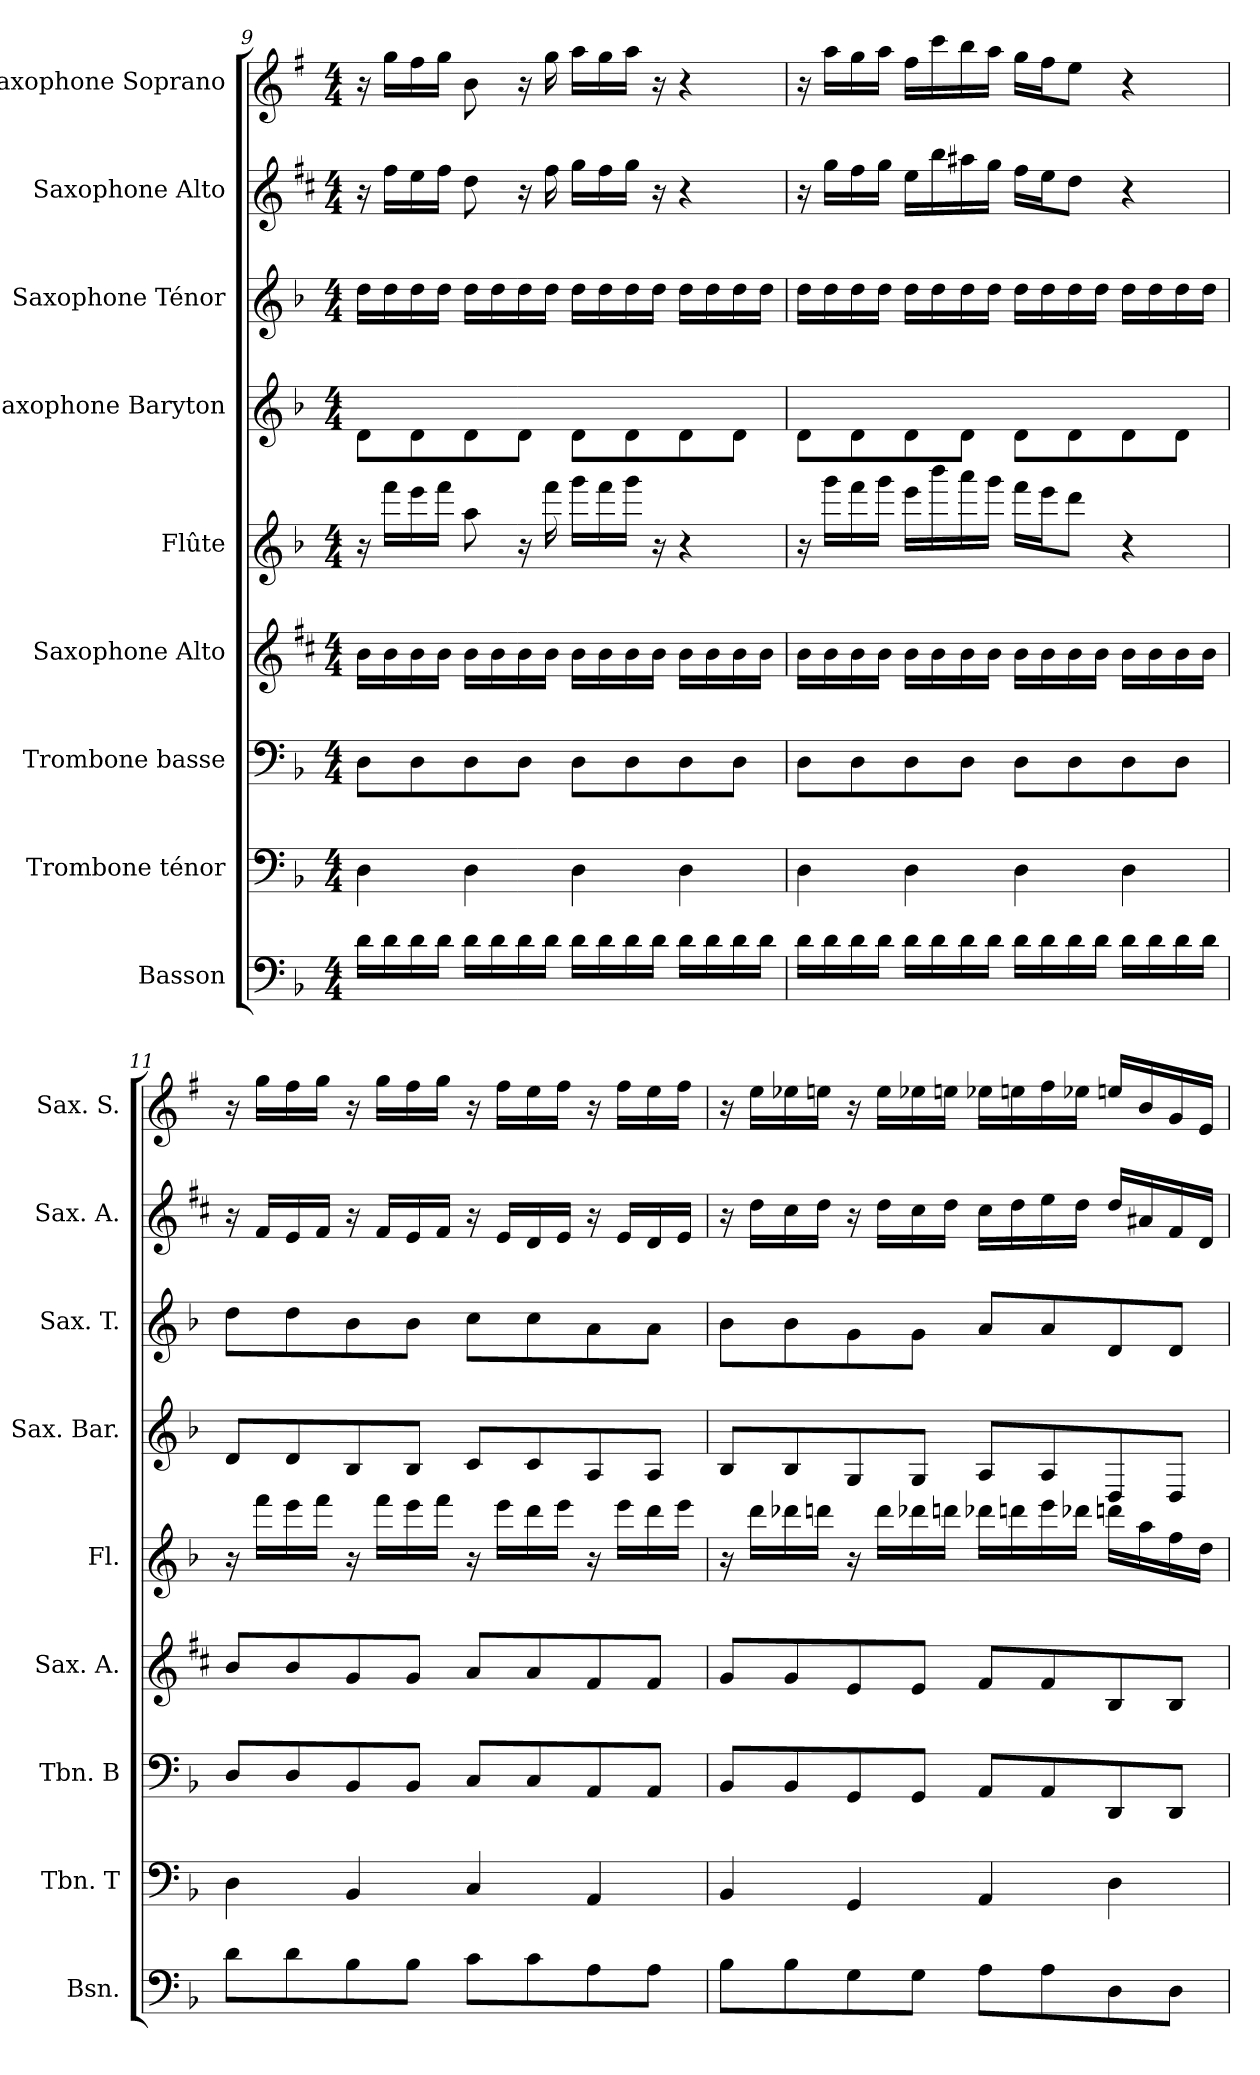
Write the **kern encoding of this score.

**kern	**kern	**kern	**kern	**kern	**kern	**kern	**kern	**kern
*part9	*part8	*part7	*part6	*part5	*part4	*part3	*part2	*part1
*staff9	*staff8	*staff7	*staff6	*staff5	*staff4	*staff3	*staff2	*staff1
*I"Basson	*I"Trombone ténor	*I"Trombone basse	*I"Saxophone Alto	*I"Flûte	*I"Saxophone Baryton	*I"Saxophone Ténor	*I"Saxophone Alto	*I"Saxophone Soprano
*I'Bsn.	*I'Tbn. T	*I'Tbn. B	*I'Sax. A.	*I'Fl.	*I'Sax. Bar.	*I'Sax. T.	*I'Sax. A.	*I'Sax. S.
!!LO:PB:g=z
*clefF4	*clefF4	*clefF4	*clefG2	*clefG2	*clefG2	*clefG2	*clefG2	*clefG2
*	*	*	*ITrd5c9	*	*ITrd12c21	*ITrd8c14	*ITrd5c9	*ITrd1c2
*k[b-]	*k[b-]	*k[b-]	*k[b-]	*k[b-]	*k[b-]	*k[b-]	*k[b-]	*k[b-]
*M4/4	*M4/4	*M4/4	*M4/4	*M4/4	*M4/4	*M4/4	*M4/4	*M4/4
=9	=9	=9	=9	=9	=9	=9	=9	=9
16d\LL	4D\	8D\L	16d\LL	16r	8D\L	16d\LL	16r	16r
16d\	.	.	16d\	16fff\LL	.	16d\	16a\LL	16ff\LL
16d\	.	8D\	16d\	16eee\	8D\	16d\	16g\	16ee\
16d\JJ	.	.	16d\JJ	16fff\JJ	.	16d\JJ	16a\JJ	16ff\JJ
16d\LL	4D\	8D\	16d\LL	8aa\	8D\	16d\LL	8f\	8a\
16d\	.	.	16d\	.	.	16d\	.	.
16d\	.	8D\J	16d\	16r	8D\J	16d\	16r	16r
16d\JJ	.	.	16d\JJ	16fff\	.	16d\JJ	16a\	16ff\
16d\LL	4D\	8D\L	16d\LL	16ggg\LL	8D\L	16d\LL	16b-\LL	16gg\LL
16d\	.	.	16d\	16fff\	.	16d\	16a\	16ff\
16d\	.	8D\	16d\	16ggg\JJ	8D\	16d\	16b-\JJ	16gg\JJ
16d\JJ	.	.	16d\JJ	16r	.	16d\JJ	16r	16r
16d\LL	4D\	8D\	16d\LL	4r	8D\	16d\LL	4r	4r
16d\	.	.	16d\	.	.	16d\	.	.
16d\	.	8D\J	16d\	.	8D\J	16d\	.	.
16d\JJ	.	.	16d\JJ	.	.	16d\JJ	.	.
!!LO:PB:g=z
=10	=10	=10	=10	=10	=10	=10	=10	=10
16d\LL	4D\	8D\L	16d\LL	16r	8D\L	16d\LL	16r	16r
16d\	.	.	16d\	16ggg\LL	.	16d\	16b-\LL	16gg\LL
16d\	.	8D\	16d\	16fff\	8D\	16d\	16a\	16ff\
16d\JJ	.	.	16d\JJ	16ggg\JJ	.	16d\JJ	16b-\JJ	16gg\JJ
16d\LL	4D\	8D\	16d\LL	16eee\LL	8D\	16d\LL	16g\LL	16ee\LL
16d\	.	.	16d\	16bbb-\	.	16d\	16dd\	16bb-\
16d\	.	8D\J	16d\	16aaa\	8D\J	16d\	16cc#X\	16aa\
16d\JJ	.	.	16d\JJ	16ggg\JJ	.	16d\JJ	16b-\JJ	16gg\JJ
16d\LL	4D\	8D\L	16d\LL	16fff\LL	8D\L	16d\LL	16a\LL	16ff\LL
16d\	.	.	16d\	16eee\J	.	16d\	16g\J	16ee\J
16d\	.	8D\	16d\	8ddd\J	8D\	16d\	8f\J	8dd\J
16d\JJ	.	.	16d\JJ	.	.	16d\JJ	.	.
16d\LL	4D\	8D\	16d\LL	4r	8D\	16d\LL	4r	4r
16d\	.	.	16d\	.	.	16d\	.	.
16d\	.	8D\J	16d\	.	8D\J	16d\	.	.
16d\JJ	.	.	16d\JJ	.	.	16d\JJ	.	.
=11	=11	=11	=11	=11	=11	=11	=11	=11
8d\L	4D\	8D/L	8d/L	16r	8D/L	8d\L	16r	16r
.	.	.	.	16fff\LL	.	.	16A/LL	16ff\LL
8d\	.	8D/	8d/	16eee\	8D/	8d\	16G/	16ee\
.	.	.	.	16fff\JJ	.	.	16A/JJ	16ff\JJ
8B-\	4BB-/	8BB-/	8B-/	16r	8BB-/	8B-\	16r	16r
.	.	.	.	16fff\LL	.	.	16A/LL	16ff\LL
8B-\J	.	8BB-/J	8B-/J	16eee\	8BB-/J	8B-\J	16G/	16ee\
.	.	.	.	16fff\JJ	.	.	16A/JJ	16ff\JJ
8c\L	4C/	8C/L	8c/L	16r	8C/L	8c\L	16r	16r
.	.	.	.	16eee\LL	.	.	16G/LL	16ee\LL
8c\	.	8C/	8c/	16ddd\	8C/	8c\	16F/	16dd\
.	.	.	.	16eee\JJ	.	.	16G/JJ	16ee\JJ
8A\	4AA/	8AA/	8A/	16r	8AA/	8A\	16r	16r
.	.	.	.	16eee\LL	.	.	16G/LL	16ee\LL
8A\J	.	8AA/J	8A/J	16ddd\	8AA/J	8A\J	16F/	16dd\
.	.	.	.	16eee\JJ	.	.	16G/JJ	16ee\JJ
!!LO:PB:g=z
=12	=12	=12	=12	=12	=12	=12	=12	=12
8B-\L	4BB-/	8BB-/L	8B-/L	16r	8BB-/L	8B-\L	16r	16r
.	.	.	.	16ddd\LL	.	.	16f\LL	16dd\LL
8B-\	.	8BB-/	8B-/	16ddd-X\	8BB-/	8B-\	16e\	16dd-X\
.	.	.	.	16dddn\JJ	.	.	16f\JJ	16ddn\JJ
8G\	4GG/	8GG/	8G/	16r	8GG/	8G\	16r	16r
.	.	.	.	16ddd\LL	.	.	16f\LL	16dd\LL
8G\J	.	8GG/J	8G/J	16ddd-X\	8GG/J	8G\J	16e\	16dd-X\
.	.	.	.	16dddn\JJ	.	.	16f\JJ	16ddn\JJ
8A\L	4AA/	8AA/L	8A/L	16ddd-X\LL	8AA/L	8A/L	16e\LL	16dd-X\LL
.	.	.	.	16dddn\	.	.	16f\	16ddn\
8A\	.	8AA/	8A/	16eee\	8AA/	8A/	16g\	16ee\
.	.	.	.	16ddd-X\JJ	.	.	16f\JJ	16dd-X\JJ
8D\	4D\	8DD/	8D/	16dddn\LL	8DD/	8D/	16f/LL	16ddn/LL
.	.	.	.	16aa\	.	.	16c#X/	16a/
8D\J	.	8DD/J	8D/J	16ff\	8DD/J	8D/J	16A/	16f/
.	.	.	.	16dd\JJ	.	.	16F/JJ	16d/JJ
=	=	=	=	=	=	=	=	=
*-	*-	*-	*-	*-	*-	*-	*-	*-
